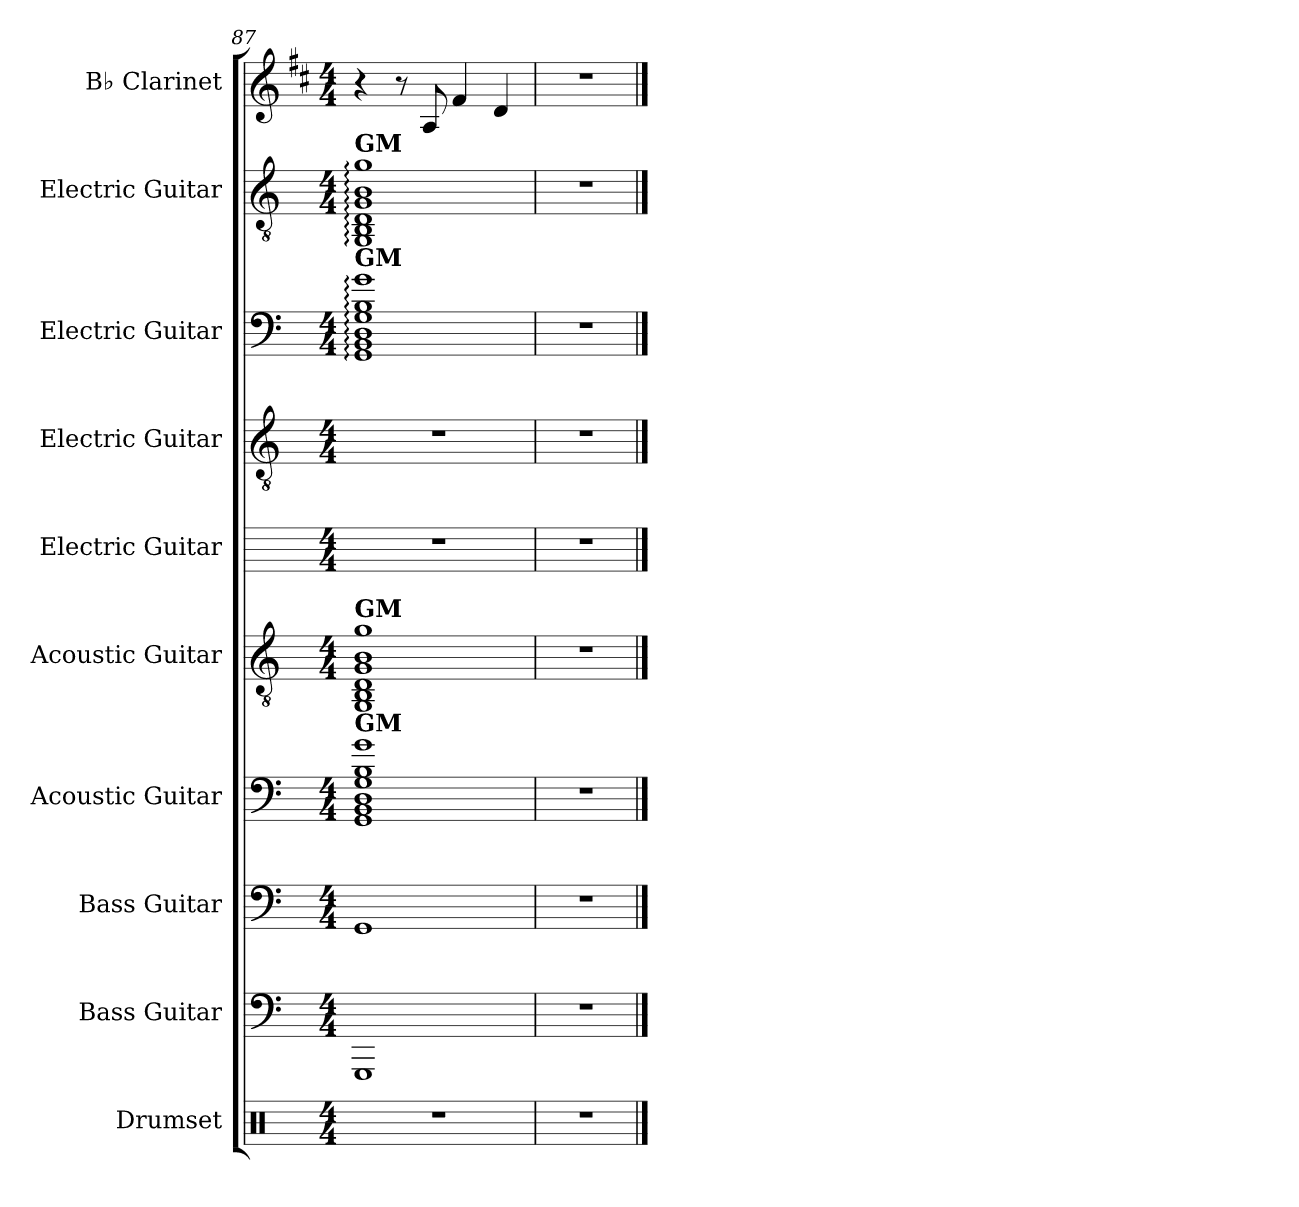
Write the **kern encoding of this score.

**kern	**kern	**kern	**kern	**kern	**kern	**kern	**kern	**kern	**kern
*part10	*part9	*part8	*part7	*part6	*part5	*part4	*part3	*part2	*part1
*staff10	*staff9	*staff8	*staff7	*staff6	*staff5	*staff4	*staff3	*staff2	*staff1
*I"Drumset	*I"Bass Guitar	*I"Bass Guitar	*I"Acoustic Guitar	*I"Acoustic Guitar	*I"Electric Guitar	*I"Electric Guitar	*I"Electric Guitar	*I"Electric Guitar	*I"B♭ Clarinet
*I'Drs.	*I'B. Guit.	*I'B. Guit.	*I'Guit.	*I'Guit.	*I'El. Guit.	*I'El. Guit.	*I'El. Guit.	*I'El. Guit.	*I'B♭ Cl.
!!LO:PB:g=z
*clefX	*	*clefF4	*	*clefGv2	*	*clefGv2	*	*clefGv2	*clefG2
*	*ITrd7c12	*ITrd7c12	*	*	*	*	*	*	*ITrd1c2
*k[]	*k[]	*k[]	*k[]	*k[]	*k[]	*k[]	*k[]	*k[]	*k[]
*M4/4	*M4/4	*M4/4	*M4/4	*M4/4	*M4/4	*M4/4	*M4/4	*M4/4	*M4/4
*MM85	*MM85	*MM85	*MM85	*MM85	*MM85	*MM85	*MM85	*MM85	*MM85
=87	=87	=87	=87	=87	=87	=87	=87	=87	=87
!	!	!	!	!	!	!	!	!LO:TX:a:B:t=GM	!
!	!	!	!	!	!	!	!LO:TX:a:B:t=GM	!	!
!	!	!	!	!LO:TX:a:B:t=GM	!	!	!	!	!
!	!	!	!LO:TX:a:B:t=GM	!	!	!	!	!	!
1r	1GGGG	1GGG	1GG 1BB 1D 1G 1B 1g	1GG 1BB 1D 1G 1B 1g	1r	1r	1GG: 1BB: 1D: 1G: 1B: 1g:	1GG: 1BB: 1D: 1G: 1B: 1g:	4r
.	.	.	.	.	.	.	.	.	8r
.	.	.	.	.	.	.	.	.	8G/
.	.	.	.	.	.	.	.	.	4e/
.	.	.	.	.	.	.	.	.	4c/
=88	=88	=88	=88	=88	=88	=88	=88	=88	=88
1r	1r	1r	1r	1r	1r	1r	1r	1r	1r
==	==	==	==	==	==	==	==	==	==
*-	*-	*-	*-	*-	*-	*-	*-	*-	*-
